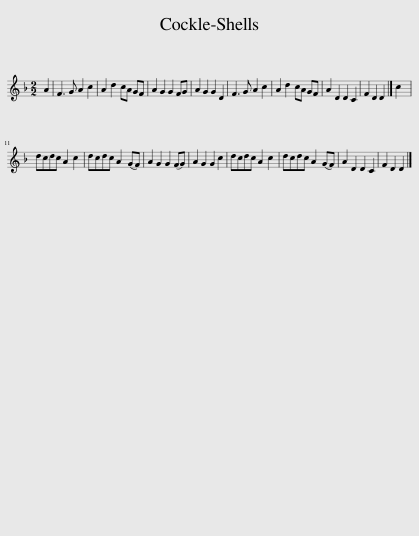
X:1
L:1/8
M:2/2
I:linebreak $
K:F
V:1 treble
V:1
 A2 | F3 G A2 c2 | A2 d2 cA GF | A2 G2 G2 FG | A2 G2 G2 D2 | %5
 F3 G A2 c2 | A2 d2 cA GF | A2 D2 D2 C2 | F2 D2 D2 |] c2 |$ %10
 dcdc A2 c2 | dcdc A2 (GF) | A2 G2 G2 (FG) | A2 G2 G2 c2 | dcdc A2 c2 | %15
 dcdc A2 (GF) | A2 D2 D2 C2 | F2 D2 D2 |] %18
